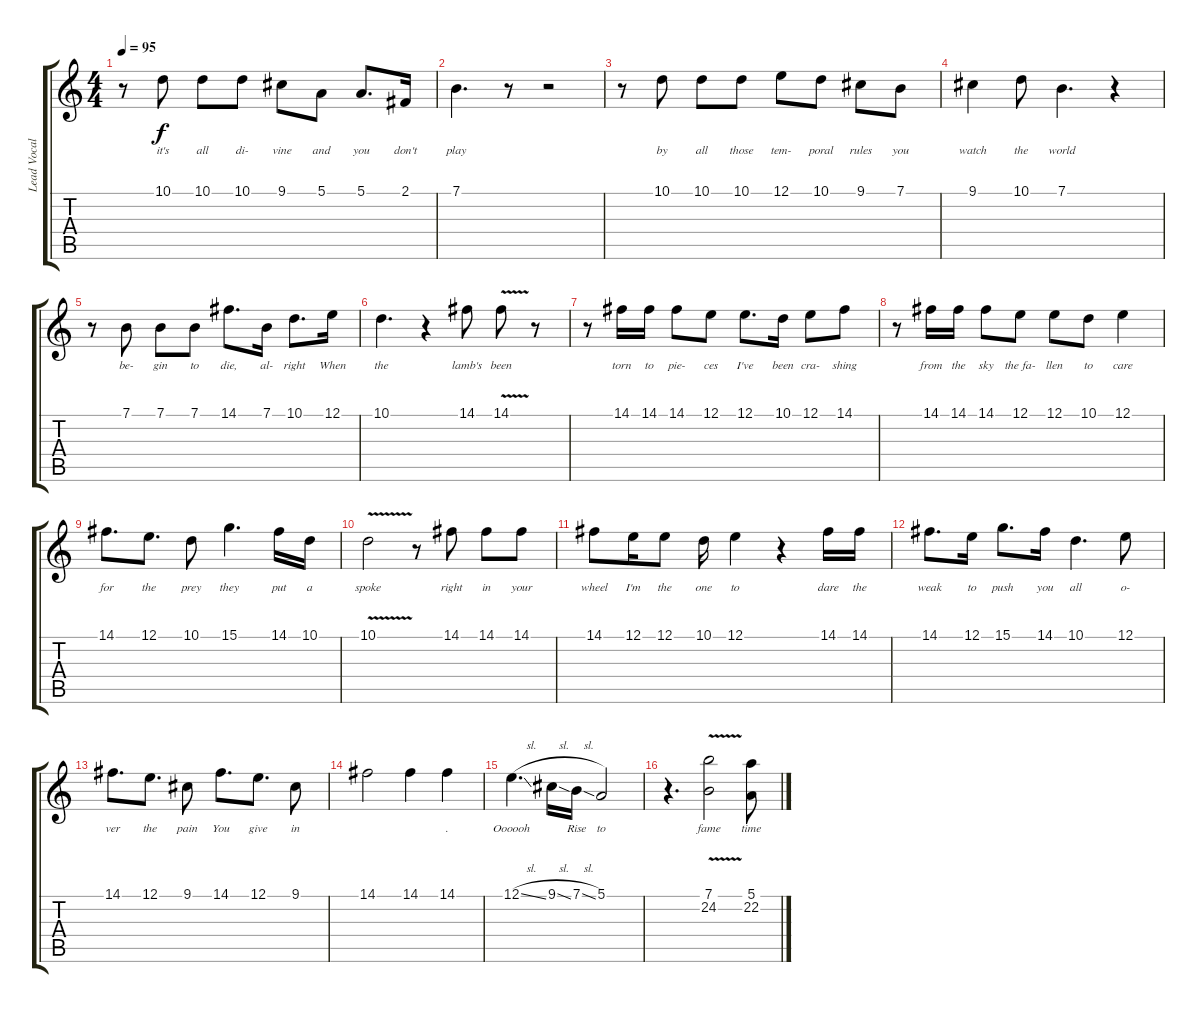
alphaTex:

\track ("Lead Vocals (Tobias Sammet / Jorn Lande)" "Lead Vocal") {instrument violin}
\staff {score tabs}
\tuning (E4 B3 G3 D3 A2 E2) {hide}
\ts (4 4)
\tempo 95
\clef g2
\ks c
r.8{dy f} 10.1.8{lyrics (0 "it's") lyrics (1 "") lyrics (2 "") lyrics (3 "") lyrics (4 "")} 10.1.8{lyrics (0 "all") lyrics (1 "") lyrics (2 "") lyrics (3 "") lyrics (4 "")} 10.1.8{lyrics (0 "di-") lyrics (1 "") lyrics (2 "") lyrics (3 "") lyrics (4 "")} 9.1.8{lyrics (0 "vine") lyrics (1 "") lyrics (2 "") lyrics (3 "") lyrics (4 "")} 5.1.8{lyrics (0 "and") lyrics (1 "") lyrics (2 "") lyrics (3 "") lyrics (4 "")} 5.1.8{d lyrics (0 "you") lyrics (1 "") lyrics (2 "") lyrics (3 "") lyrics (4 "")} 2.1.16{lyrics (0 "don't") lyrics (1 "") lyrics (2 "") lyrics (3 "") lyrics (4 "")} |
7.1.4{d lyrics (0 "play") lyrics (1 "") lyrics (2 "") lyrics (3 "") lyrics (4 "")} r.8 r.2 |
r.8 10.1.8{lyrics (0 "by") lyrics (1 "") lyrics (2 "") lyrics (3 "") lyrics (4 "")} 10.1.8{lyrics (0 "all") lyrics (1 "") lyrics (2 "") lyrics (3 "") lyrics (4 "")} 10.1.8{lyrics (0 "those") lyrics (1 "") lyrics (2 "") lyrics (3 "") lyrics (4 "")} 12.1.8{lyrics (0 "tem-") lyrics (1 "") lyrics (2 "") lyrics (3 "") lyrics (4 "")} 10.1.8{lyrics (0 "poral") lyrics (1 "") lyrics (2 "") lyrics (3 "") lyrics (4 "")} 9.1.8{lyrics (0 "rules") lyrics (1 "") lyrics (2 "") lyrics (3 "") lyrics (4 "")} 7.1.8{lyrics (0 "you") lyrics (1 "") lyrics (2 "") lyrics (3 "") lyrics (4 "")} |
9.1.4{lyrics (0 "watch") lyrics (1 "") lyrics (2 "") lyrics (3 "") lyrics (4 "")} 10.1.8{lyrics (0 "the") lyrics (1 "") lyrics (2 "") lyrics (3 "") lyrics (4 "")} 7.1.4{d lyrics (0 "world") lyrics (1 "") lyrics (2 "") lyrics (3 "") lyrics (4 "")} r.4 |
r.8 7.1.8{lyrics (0 "be-") lyrics (1 "") lyrics (2 "") lyrics (3 "") lyrics (4 "")} 7.1.8{lyrics (0 "gin") lyrics (1 "") lyrics (2 "") lyrics (3 "") lyrics (4 "")} 7.1.8{lyrics (0 "to") lyrics (1 "") lyrics (2 "") lyrics (3 "") lyrics (4 "")} 14.1.8{d lyrics (0 "die,") lyrics (1 "") lyrics (2 "") lyrics (3 "") lyrics (4 "")} 7.1.16{lyrics (0 "al-") lyrics (1 "") lyrics (2 "") lyrics (3 "") lyrics (4 "")} 10.1.8{d lyrics (0 "right") lyrics (1 "") lyrics (2 "") lyrics (3 "") lyrics (4 "")} 12.1.16{lyrics (0 "When") lyrics (1 "") lyrics (2 "") lyrics (3 "") lyrics (4 "")} |
10.1.4{d lyrics (0 "the") lyrics (1 "") lyrics (2 "") lyrics (3 "") lyrics (4 "")} r.4 14.1.8{lyrics (0 "lamb's") lyrics (1 "") lyrics (2 "") lyrics (3 "") lyrics (4 "")} 14.1{v}.8{lyrics (0 "been") lyrics (1 "") lyrics (2 "") lyrics (3 "") lyrics (4 "")} r.8 |
r.8 14.1.16{lyrics (0 "torn") lyrics (1 "") lyrics (2 "") lyrics (3 "") lyrics (4 "")} 14.1.16{lyrics (0 "to") lyrics (1 "") lyrics (2 "") lyrics (3 "") lyrics (4 "")} 14.1.8{lyrics (0 "pie-") lyrics (1 "") lyrics (2 "") lyrics (3 "") lyrics (4 "")} 12.1.8{lyrics (0 "ces") lyrics (1 "") lyrics (2 "") lyrics (3 "") lyrics (4 "")} 12.1.8{d lyrics (0 "I've") lyrics (1 "") lyrics (2 "") lyrics (3 "") lyrics (4 "")} 10.1.16{lyrics (0 "been") lyrics (1 "") lyrics (2 "") lyrics (3 "") lyrics (4 "")} 12.1.8{lyrics (0 "cra-") lyrics (1 "") lyrics (2 "") lyrics (3 "") lyrics (4 "")} 14.1.8{lyrics (0 "shing") lyrics (1 "") lyrics (2 "") lyrics (3 "") lyrics (4 "")} |
r.8 14.1.16{lyrics (0 "from") lyrics (1 "") lyrics (2 "") lyrics (3 "") lyrics (4 "")} 14.1.16{lyrics (0 "the") lyrics (1 "") lyrics (2 "") lyrics (3 "") lyrics (4 "")} 14.1.8{lyrics (0 "sky") lyrics (1 "") lyrics (2 "") lyrics (3 "") lyrics (4 "")} 12.1.8{lyrics (0 "the fa-") lyrics (1 "") lyrics (2 "") lyrics (3 "") lyrics (4 "")} 12.1.8{lyrics (0 "llen") lyrics (1 "") lyrics (2 "") lyrics (3 "") lyrics (4 "")} 10.1.8{lyrics (0 "to") lyrics (1 "") lyrics (2 "") lyrics (3 "") lyrics (4 "")} 12.1.4{lyrics (0 "care") lyrics (1 "") lyrics (2 "") lyrics (3 "") lyrics (4 "")} |
14.1.8{d lyrics (0 "for") lyrics (1 "") lyrics (2 "") lyrics (3 "") lyrics (4 "")} 12.1.8{d lyrics (0 "the") lyrics (1 "") lyrics (2 "") lyrics (3 "") lyrics (4 "")} 10.1.8{lyrics (0 "prey") lyrics (1 "") lyrics (2 "") lyrics (3 "") lyrics (4 "")} 15.1.4{d lyrics (0 "they") lyrics (1 "") lyrics (2 "") lyrics (3 "") lyrics (4 "")} 14.1.16{lyrics (0 "put") lyrics (1 "") lyrics (2 "") lyrics (3 "") lyrics (4 "")} 10.1.16{lyrics (0 "a") lyrics (1 "") lyrics (2 "") lyrics (3 "") lyrics (4 "")} |
10.1{v}.2{lyrics (0 "spoke") lyrics (1 "") lyrics (2 "") lyrics (3 "") lyrics (4 "")} r.8 14.1.8{lyrics (0 "right") lyrics (1 "") lyrics (2 "") lyrics (3 "") lyrics (4 "")} 14.1.8{lyrics (0 "in") lyrics (1 "") lyrics (2 "") lyrics (3 "") lyrics (4 "")} 14.1.8{lyrics (0 "your") lyrics (1 "") lyrics (2 "") lyrics (3 "") lyrics (4 "")} |
14.1.8{lyrics (0 "wheel") lyrics (1 "") lyrics (2 "") lyrics (3 "") lyrics (4 "")} 12.1.16{lyrics (0 "I'm") lyrics (1 "") lyrics (2 "") lyrics (3 "") lyrics (4 "")} 12.1.8{lyrics (0 "the") lyrics (1 "") lyrics (2 "") lyrics (3 "") lyrics (4 "")} 10.1.16{lyrics (0 "one") lyrics (1 "") lyrics (2 "") lyrics (3 "") lyrics (4 "")} 12.1.4{lyrics (0 "to") lyrics (1 "") lyrics (2 "") lyrics (3 "") lyrics (4 "")} r.4 14.1.16{lyrics (0 "dare") lyrics (1 "") lyrics (2 "") lyrics (3 "") lyrics (4 "")} 14.1.16{lyrics (0 "the") lyrics (1 "") lyrics (2 "") lyrics (3 "") lyrics (4 "")} |
14.1.8{d lyrics (0 "weak") lyrics (1 "") lyrics (2 "") lyrics (3 "") lyrics (4 "")} 12.1.16{lyrics (0 "to") lyrics (1 "") lyrics (2 "") lyrics (3 "") lyrics (4 "")} 15.1.8{d lyrics (0 "push") lyrics (1 "") lyrics (2 "") lyrics (3 "") lyrics (4 "")} 14.1.16{lyrics (0 "you") lyrics (1 "") lyrics (2 "") lyrics (3 "") lyrics (4 "")} 10.1.4{d lyrics (0 "all") lyrics (1 "") lyrics (2 "") lyrics (3 "") lyrics (4 "")} 12.1.8{lyrics (0 "o-") lyrics (1 "") lyrics (2 "") lyrics (3 "") lyrics (4 "")} |
14.1.8{d lyrics (0 "ver") lyrics (1 "") lyrics (2 "") lyrics (3 "") lyrics (4 "")} 12.1.8{d lyrics (0 "the") lyrics (1 "") lyrics (2 "") lyrics (3 "") lyrics (4 "")} 9.1.8{lyrics (0 "pain") lyrics (1 "") lyrics (2 "") lyrics (3 "") lyrics (4 "")} 14.1.8{d lyrics (0 "You") lyrics (1 "") lyrics (2 "") lyrics (3 "") lyrics (4 "")} 12.1.8{d lyrics (0 "give") lyrics (1 "") lyrics (2 "") lyrics (3 "") lyrics (4 "")} 9.1.8{lyrics (0 "in") lyrics (1 "") lyrics (2 "") lyrics (3 "") lyrics (4 "")} |
14.1.2{lyrics (0 "") lyrics (1 "") lyrics (2 "") lyrics (3 "") lyrics (4 "")} 14.1.4{lyrics (0 "") lyrics (1 "") lyrics (2 "") lyrics (3 "") lyrics (4 "")} 14.1.4{lyrics (0 ".") lyrics (1 "") lyrics (2 "") lyrics (3 "") lyrics (4 "")} |
12.1{sl}.4{d lyrics (0 "Oooooh") lyrics (1 "") lyrics (2 "") lyrics (3 "") lyrics (4 "")} 9.1{sl}.16{lyrics (0 "") lyrics (1 "") lyrics (2 "") lyrics (3 "") lyrics (4 "")} 7.1{sl}.16{lyrics (0 "Rise") lyrics (1 "") lyrics (2 "") lyrics (3 "") lyrics (4 "")} 5.1.2{lyrics (0 "to") lyrics (1 "") lyrics (2 "") lyrics (3 "") lyrics (4 "")} |
r.4{d} (7.1{v} 24.2).2{lyrics (0 "fame") lyrics (1 "") lyrics (2 "") lyrics (3 "") lyrics (4 "") volume 13 instrument violin} (5.1 22.2).8{lyrics (0 "time") lyrics (1 "") lyrics (2 "") lyrics (3 "") lyrics (4 "")}
